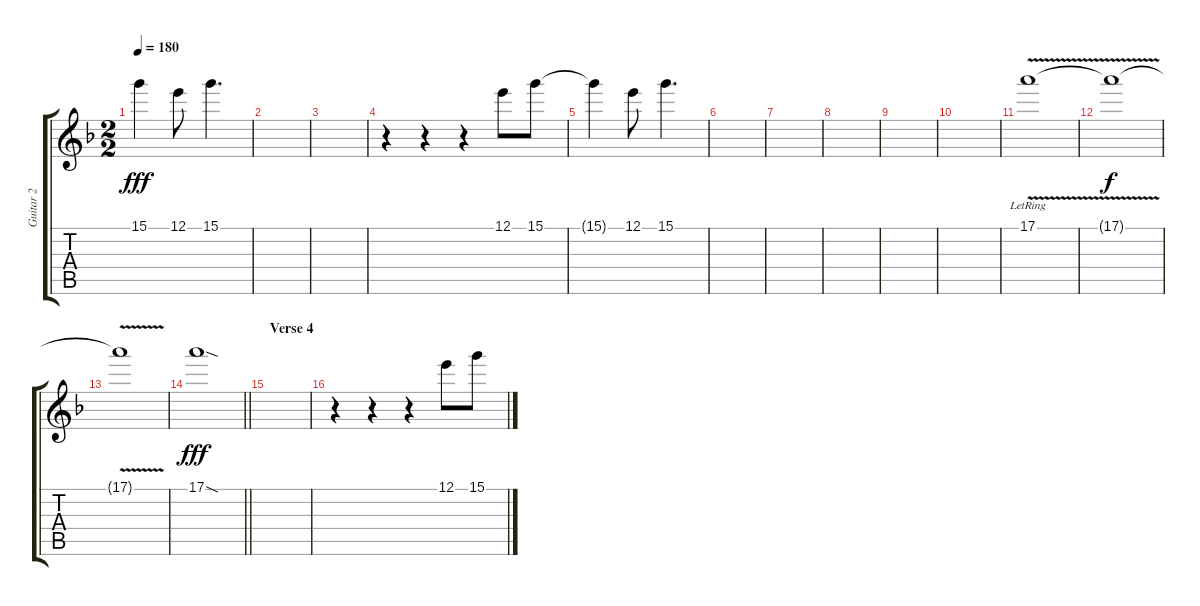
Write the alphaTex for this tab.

\track ("Guitar 2" "Guitar 2") {instrument distortionguitar}
\staff {score tabs}
\tuning (E4 B3 G3 D3 A2 E2) {hide}
\ts (2 2)
\tempo 180
\clef g2
\ks dminor
15.1{t}.4{dy fff} 12.1.8 15.1.4{d} |
|
|
r.4 r.4 r.4 12.1.8 15.1.8 |
15.1{t}.4 12.1.8 15.1.4{d} |
|
|
|
|
|
17.1{v lr}.1 |
17.1{v t}.1{dy f} |
17.1{v t}.1 |
\barLineRight lightlight
17.1{sod}.1{dy fff} |
\section ("" "Verse 4")
|
r.4{instrument distortionguitar} r.4 r.4 12.1.8 15.1.8
